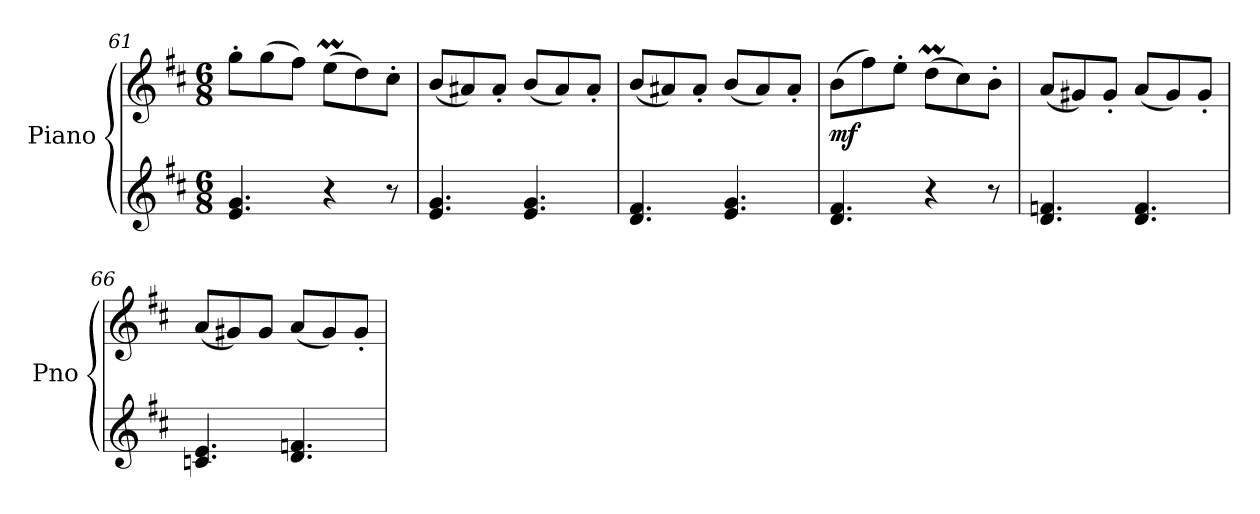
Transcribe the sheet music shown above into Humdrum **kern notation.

**kern	**kern	**dynam
*part1	*part1	*part1
*staff2	*staff1	*staff1/2
*I"Piano	*	*
*I'Pno	*	*
*clefG2	*clefG2	*
*k[f#c#]	*k[f#c#]	*
*M6/8	*M6/8	*
=61	=61	=61
4.e/ 4.g/	8gg'\L	.
.	(>8gg\	.
.	8ff#\J)	.
4r	(>8eeM\L	.
.	8dd\)	.
8r	8cc#'\J	.
=62	=62	=62
4.e/<< 4.g/<<	(<8b/L	.
.	8a#X/)	.
.	8a#'/J	.
4.e/ 4.g/	(<8b/L	.
.	8a#/)	.
.	8a#'/J	.
=63	=63	=63
4.d/ 4.f#/	(<8b/L	.
.	8a#X/)	.
.	8a#'/J	.
4.e/ 4.g/	(<8b/L	.
.	8a#/)	.
.	8a#'/J	.
=64	=64	=64
!	!	!LO:DY:b
4.d/ 4.f#/	(>8b\L	mf
.	8ff#\)	.
.	8ee'\J	.
4r	(>8ddM\L	.
.	8cc#\)	.
8r	8b'\J	.
!!LO:LB:g=z
=65	=65	=65
4.d/<< 4.fn/<<	(<8a/L	.
.	8g#X/)	.
.	8g#'/J	.
4.d/ 4.f/	(<8a/L	.
.	8g#/)	.
.	8g#'/J	.
=66	=66	=66
4.cn/ 4.e/	(<8a/L	.
.	8g#X/)	.
.	8g#/J	.
4.d/ 4.fn/	(<8a/L	.
.	8g#/)	.
.	8g#'/J	.
=	=	=
*-	*-	*-
